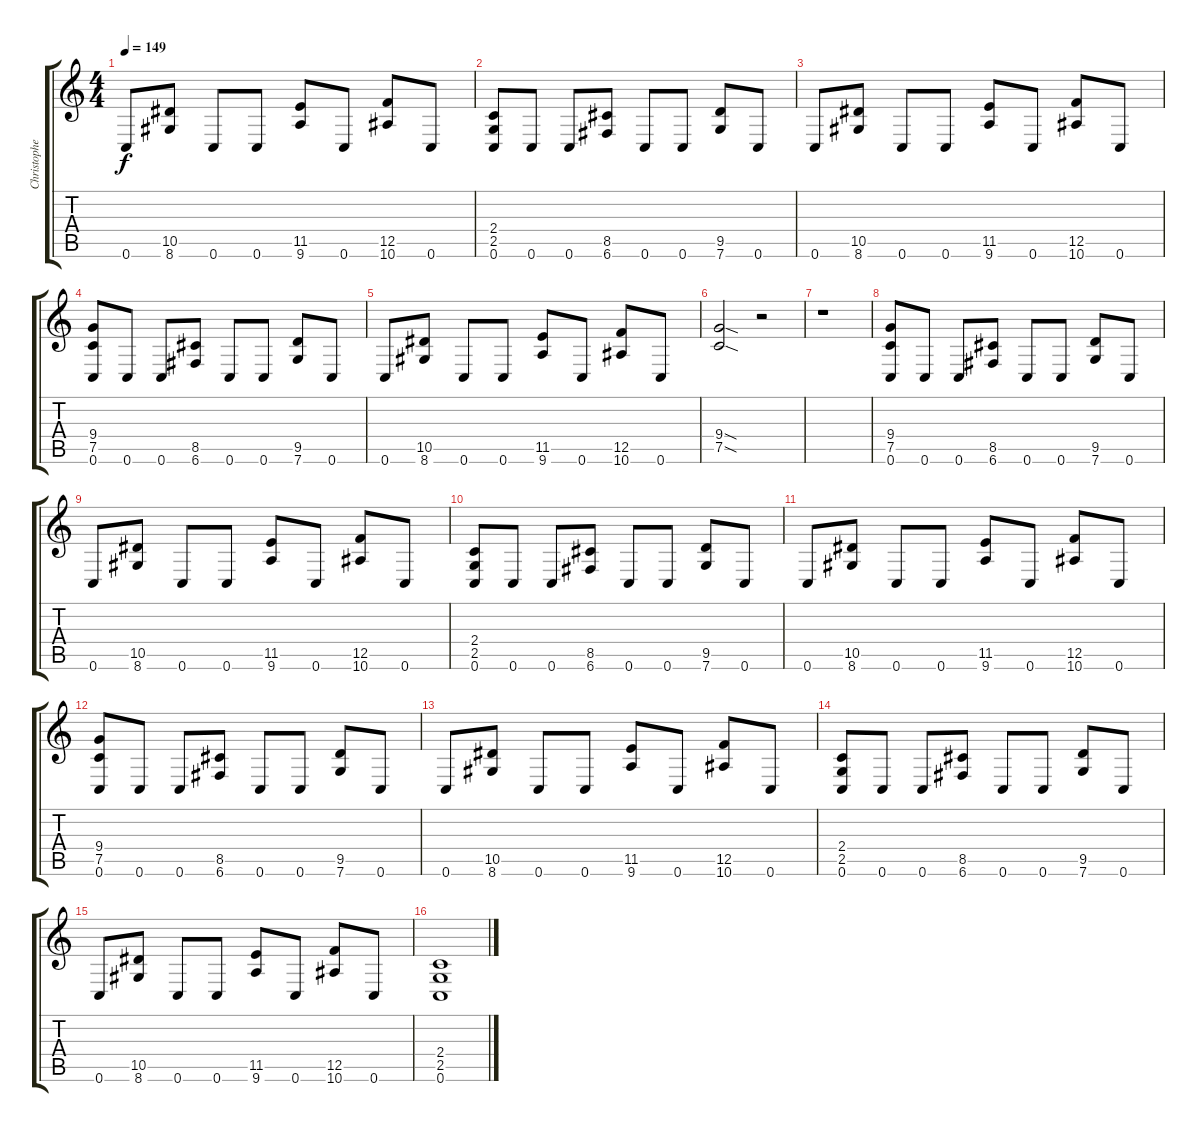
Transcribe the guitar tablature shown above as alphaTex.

\track ("Christopher Amott" "Christophe") {instrument distortionguitar}
\staff {score tabs}
\tuning (C4 G3 Eb3 Bb2 F2 C2) {hide}
\ts (4 4)
\tempo 149
\clef g2
\ks c
0.6.8{dy f} (10.5 8.6).8 0.6.8 0.6.8 (11.5 9.6).8 0.6.8 (12.5 10.6).8 0.6.8 |
(2.4 2.5 0.6).8 0.6.8 0.6.8 (8.5 6.6).8 0.6.8 0.6.8 (9.5 7.6).8 0.6.8 |
0.6.8 (10.5 8.6).8 0.6.8 0.6.8 (11.5 9.6).8 0.6.8 (12.5 10.6).8 0.6.8 |
(9.4 7.5 0.6).8 0.6.8 0.6.8 (8.5 6.6).8 0.6.8 0.6.8 (9.5 7.6).8 0.6.8 |
0.6.8 (10.5 8.6).8 0.6.8 0.6.8 (11.5 9.6).8 0.6.8 (12.5 10.6).8 0.6.8 |
(9.4{sod} 7.5{sod}).2 r.2 |
r.1 |
(9.4 7.5 0.6).8 0.6.8 0.6.8 (8.5 6.6).8 0.6.8 0.6.8 (9.5 7.6).8 0.6.8 |
0.6.8 (10.5 8.6).8 0.6.8 0.6.8 (11.5 9.6).8 0.6.8 (12.5 10.6).8 0.6.8 |
(2.4 2.5 0.6).8 0.6.8 0.6.8 (8.5 6.6).8 0.6.8 0.6.8 (9.5 7.6).8 0.6.8 |
0.6.8 (10.5 8.6).8 0.6.8 0.6.8 (11.5 9.6).8 0.6.8 (12.5 10.6).8 0.6.8 |
(9.4 7.5 0.6).8 0.6.8 0.6.8 (8.5 6.6).8 0.6.8 0.6.8 (9.5 7.6).8 0.6.8 |
0.6.8 (10.5 8.6).8 0.6.8 0.6.8 (11.5 9.6).8 0.6.8 (12.5 10.6).8 0.6.8 |
(2.4 2.5 0.6).8 0.6.8 0.6.8 (8.5 6.6).8 0.6.8 0.6.8 (9.5 7.6).8 0.6.8 |
0.6.8 (10.5 8.6).8 0.6.8 0.6.8 (11.5 9.6).8 0.6.8 (12.5 10.6).8 0.6.8 |
(2.4 2.5 0.6).1
